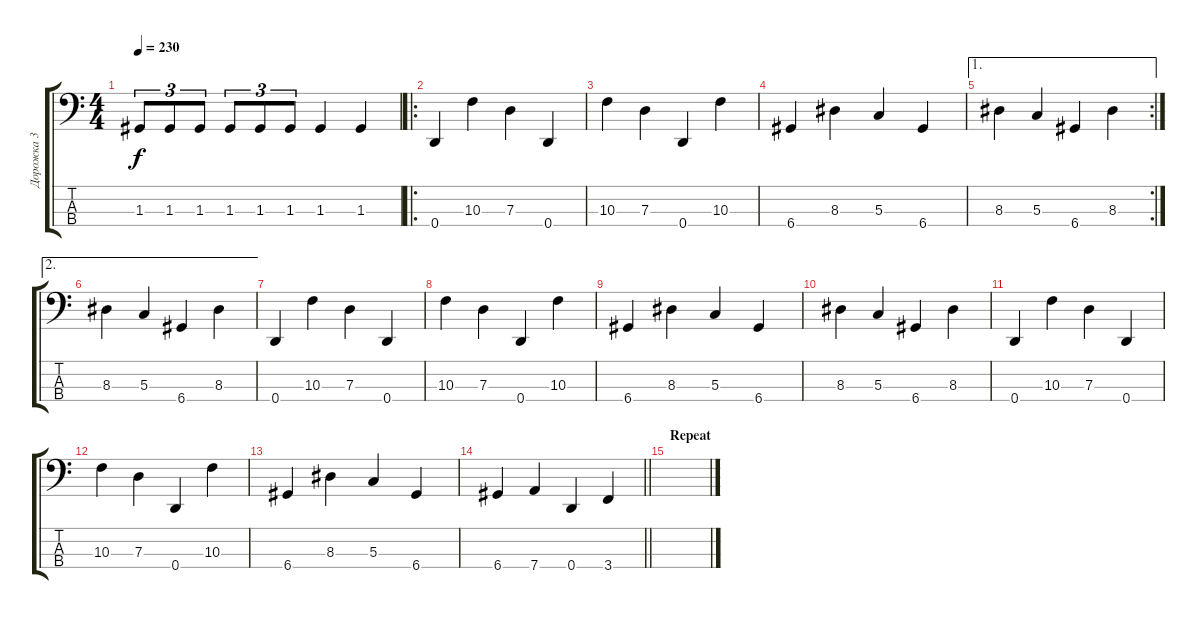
\track ("Дорожка 3" "Дорожка 3") {instrument electricbasspick}
\staff {score tabs}
\tuning (F2 C2 G1 D1) {hide}
\ts (4 4)
\tempo 230
\clef f4
\ks c
1.3.8{tu (3 2) dy f} 1.3.8{tu (3 2)} 1.3.8{tu (3 2)} 1.3.8{tu (3 2)} 1.3.8{tu (3 2)} 1.3.8{tu (3 2)} 1.3.4 1.3.4 |
\ro
0.4.4 10.3.4 7.3.4 0.4.4 |
10.3.4 7.3.4 0.4.4 10.3.4 |
6.4.4 8.3.4 5.3.4 6.4.4 |
\ae 1
\rc 2
8.3.4 5.3.4 6.4.4 8.3.4 |
\ae 2
8.3.4 5.3.4 6.4.4 8.3.4 |
0.4.4 10.3.4 7.3.4 0.4.4 |
10.3.4 7.3.4 0.4.4 10.3.4 |
6.4.4 8.3.4 5.3.4 6.4.4 |
8.3.4 5.3.4 6.4.4 8.3.4 |
0.4.4 10.3.4 7.3.4 0.4.4 |
10.3.4 7.3.4 0.4.4 10.3.4 |
6.4.4 8.3.4 5.3.4 6.4.4 |
\barLineRight lightlight
6.4.4 7.4.4 0.4.4 3.4.4 |
\section ("" "Repeat")
